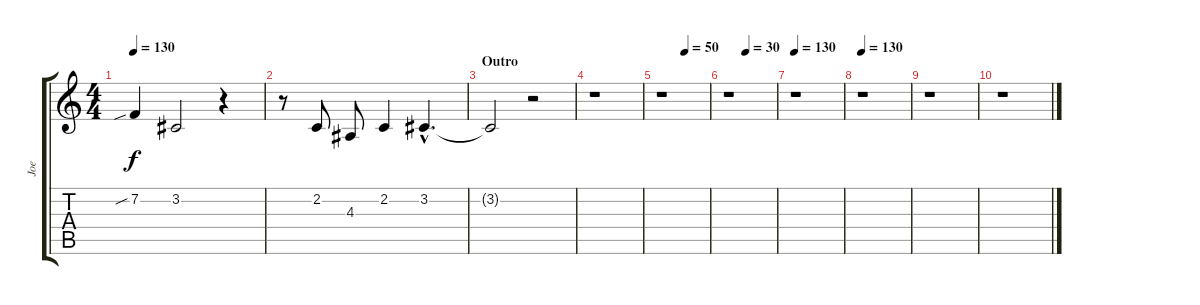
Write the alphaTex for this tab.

\track ("Joe" "Joe") {instrument sopranosax}
\staff {score tabs}
\tuning (Eb4 Bb3 Gb3 Db3 Ab2 Eb2) {hide}
\ts (4 4)
\tempo 130
\clef g2
\ks c
7.2{sib}.4{dy f} 3.2.2 r.4 |
r.8 2.2.8 4.3.8 2.2.4 3.2{hac}.4{d} |
\section ("" "Outro")
3.2{t}.2 r.2 |
r.1 |
\tempo (50 0.5)
r.1 |
\tempo (30 0.375)
r.1 |
\tempo 130
r.1 |
\tempo 130
r.1 |
r.1 |
r.1
